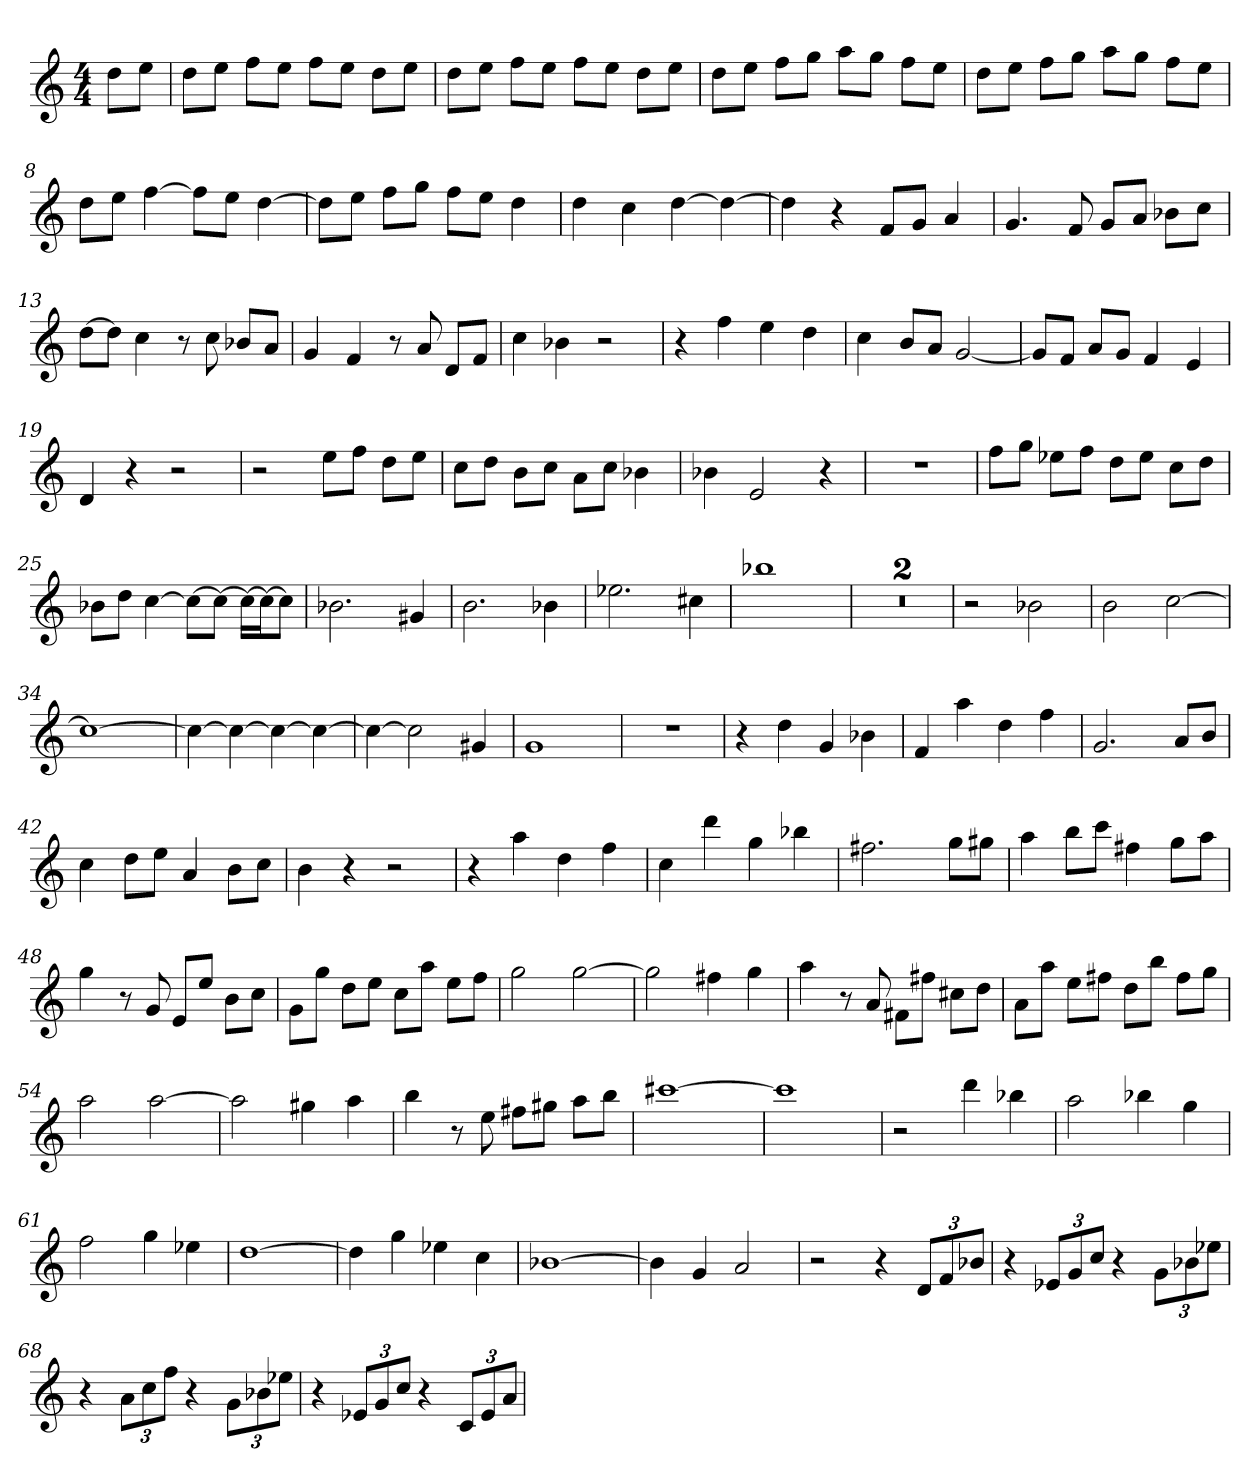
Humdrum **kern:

**kern
*part1
*staff1
*clefG2
*k[]
*C:
*M4/4
=
8dd\L
8ee\J
=4
8dd\L
8ee\J
8ff\L
8ee\J
8ff\L
8ee\J
8dd\L
8ee\J
=5
8dd\L
8ee\J
8ff\L
8ee\J
8ff\L
8ee\J
8dd\L
8ee\J
=6
8dd\L
8ee\J
8ff\L
8gg\J
8aa\L
8gg\J
8ff\L
8ee\J
=7
8dd\L
8ee\J
8ff\L
8gg\J
8aa\L
8gg\J
8ff\L
8ee\J
=8
8dd\L
8ee\J
[4ff
8ff\L]
8ee\J
[4dd
=9
8dd\L]
8ee\J
8ff\L
8gg\J
8ff\L
8ee\J
4dd
=10
4dd
4cc
[4dd
4dd_
=11
4dd]
4r
8f/L
8g/J
4a
=12
4.g
8f
8g/L
8a/J
8b-X\L
8cc\J
=13
[8dd\L
8dd\J]
4cc
8r
8cc
8b-X/L
8a/J
=14
4g
4f
8r
8a
8d/L
8f/J
=15
4cc
4b-X
2r
=16
4r
4ff
4ee
4dd
=17
4cc
8b/L
8a/J
[2g
=18
8g/L]
8f/J
8a/L
8g/J
4f
4e
=19
4d
4r
2r
=20
2r
8ee\L
8ff\J
8dd\L
8ee\J
=21
8cc\L
8dd\J
8b\L
8cc\J
8a\L
8cc\J
4b-X
=22
4b-X
2e
4r
=23
1r
=24
8ff\L
8gg\J
8ee-X\L
8ff\J
8dd\L
8ee-\J
8cc\L
8dd\J
=25
8b-X\L
8dd\J
[4cc
8cc\L_
8cc\J_
16cc\LL_
16cc\J_
8cc\J]
=26
2.b-X
4g#X
=27
2.b
4b-X
=28
2.ee-X
4cc#X
=29
1bb-X
=30
1r
=31
1r
=32
2r
2b-X
=33
2b
[2cc
=34
1cc_
=35
4cc_
4cc_
4cc_
4cc_
=36
4cc_
2cc]
4g#X
=37
1g
=38
1r
=39
4r
4dd
4g
4b-X
=40
4f
4aa
4dd
4ff
=41
2.g
8a/L
8b/J
=42
4cc
8dd\L
8ee\J
4a
8b\L
8cc\J
=43
4b
4r
2r
=44
4r
4aa
4dd
4ff
=45
4cc
4ddd
4gg
4bb-X
=46
2.ff#X
8gg\L
8gg#X\J
=47
4aa
8bb\L
8ccc\J
4ff#X
8gg\L
8aa\J
=48
4gg
8r
8g
8e/L
8ee/J
8b\L
8cc\J
=49
8g\L
8gg\J
8dd\L
8ee\J
8cc\L
8aa\J
8ee\L
8ff\J
=50
2gg
[2gg
=51
2gg]
4ff#X
4gg
=52
4aa
8r
8a
8f#X\L
8ff#X\J
8cc#X\L
8dd\J
=53
8a\L
8aa\J
8ee\L
8ff#X\J
8dd\L
8bb\J
8ff#\L
8gg\J
=54
2aa
[2aa
=55
2aa]
4gg#X
4aa
=56
4bb
8r
8ee
8ff#X\L
8gg#X\J
8aa\L
8bb\J
=57
[1ccc#X
=58
1ccc#]
=59
2r
4ddd
4bb-X
=60
2aa
4bb-X
4gg
=61
2ff
4gg
4ee-X
=62
[1dd
=63
4dd]
4gg
4ee-X
4cc
=64
[1b-X
=65
4b-]
4g
2a
=66
2r
4r
12d/L
12f/
12b-X/J
=67
4r
12e-X/L
12g/
12cc/J
4r
12g\L
12b-X\
12ee-X\J
=68
4r
12a\L
12cc\
12ff\J
4r
12g\L
12b-X\
12ee-X\J
=69
4r
12e-X/L
12g/
12cc/J
4r
12c/L
12e-/
12a/J
=
*-
